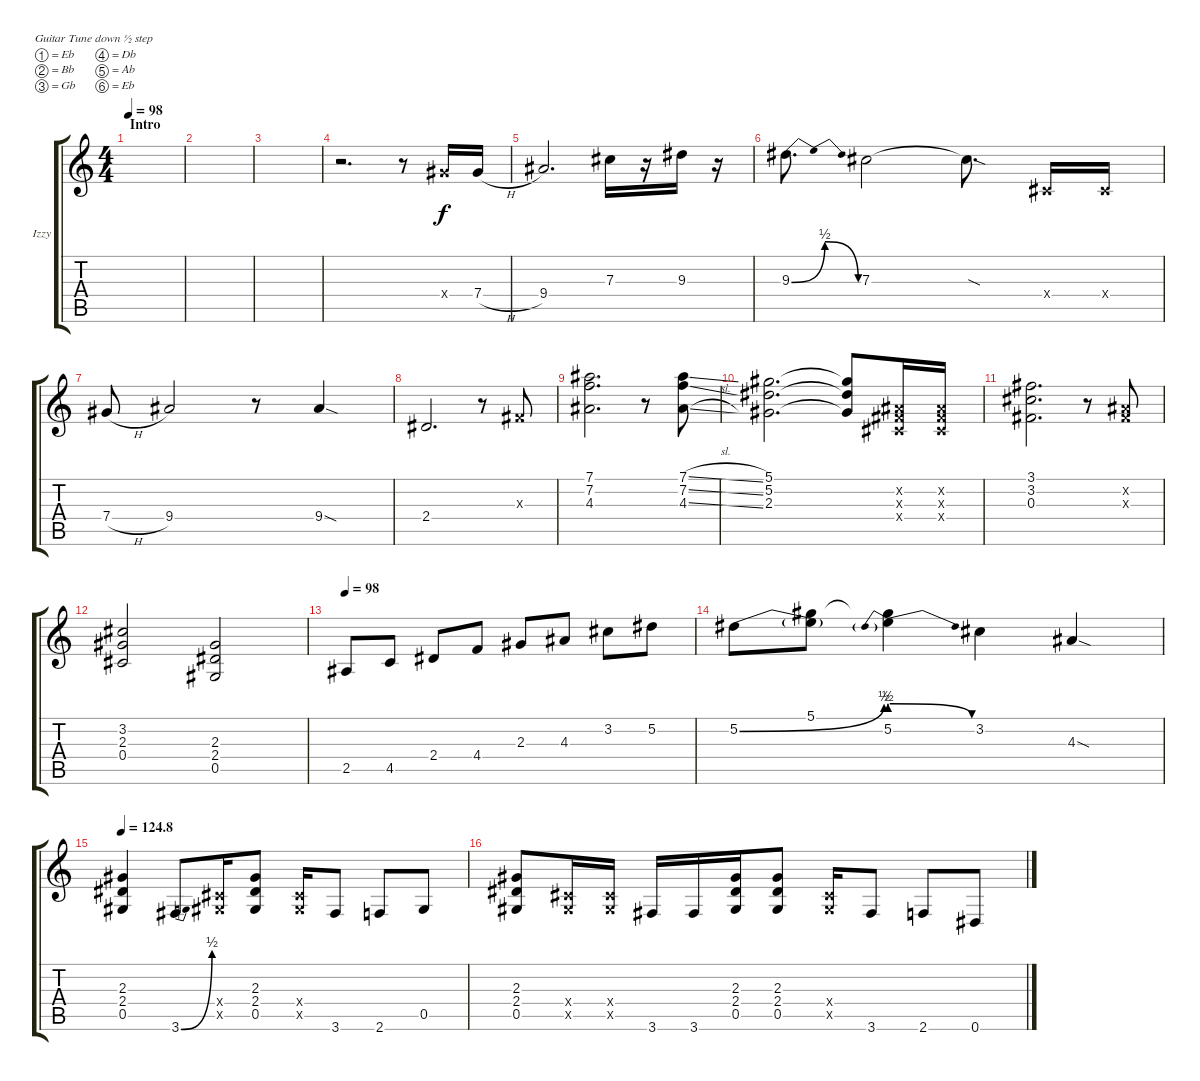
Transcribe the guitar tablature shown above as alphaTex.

\defaultSystemsLayout 4
\bracketExtendMode groupsimilarinstruments
\firstSystemTrackNameOrientation horizontal
\otherSystemsTrackNameOrientation horizontal
\track ("Izzy" "Izzy") {instrument overdrivenguitar}
\staff {score tabs}
\tuning (Eb4 Bb3 Gb3 Db3 Ab2 Eb2)
\ts (4 4)
\section ("" "Intro")
\tempo 98
\clef g2
\ks c
|
|
|
r.2{d} r.8 7.4{x}.16 7.4{h}.16 |
9.4.2{d} 7.3.16 r.16 9.3.16 r.16 |
9.3{be (bendrelease 0 0 30.599999999999998 2 48 2 59.4 0)}.8{d} 7.3.2 7.3{sod t}.8{d} 0.4{x}.16 0.4{x}.16 |
7.4{h}.8 9.4.2 r.8 9.4{sod}.4 |
2.4.2{d} r.8 0.3{x}.8 |
(4.3 7.2 7.1).2{d} r.8 (7.1{sl} 7.2{sl} 4.3{sl}).8 |
(5.1 5.2 2.3).2{d} (5.1{t} 5.2{t} 2.3{t}).8 (0.2{x} 0.3{x} 0.4{x}).16 (0.4{x} 0.3{x} 0.2{x}).16 |
(3.2 0.3 3.1).2{d} r.8 (0.2{x} 0.3{x}).8 |
(2.3 3.2 0.4).2 (0.5 2.4 2.3).2 |
\tempo 98
2.5.8 4.5.8 2.4.8 4.4.8 2.3.8 4.3.8 3.2.8 5.2.8 |
5.2{be (bend 0 0 15 2)}.8 (5.1 5.2{t}).8 (5.2{be (prebendrelease 0 2 32.4 0)} 5.1{t}).4 3.2.4 4.3{sod}.4 |
\tempo
124.8 (2.3 2.4 0.5).4 3.6{be (bend 0 0 15 2)}.8 (0.5{x} 0.4{x}).16 (0.5 2.4 2.3).8 (0.5{x} 0.4{x}).16 3.6.8 2.6.8 0.5.8 |
(0.5 2.4 2.3).8 (0.5{x} 0.4{x}).16 (0.5{x} 0.4{x}).16 3.6.16 3.6.16 (0.5 2.4 2.3).16 (2.3 2.4 0.5).8 (0.5{x} 0.4{x}).16 3.6.8 2.6.8 0.6.8
